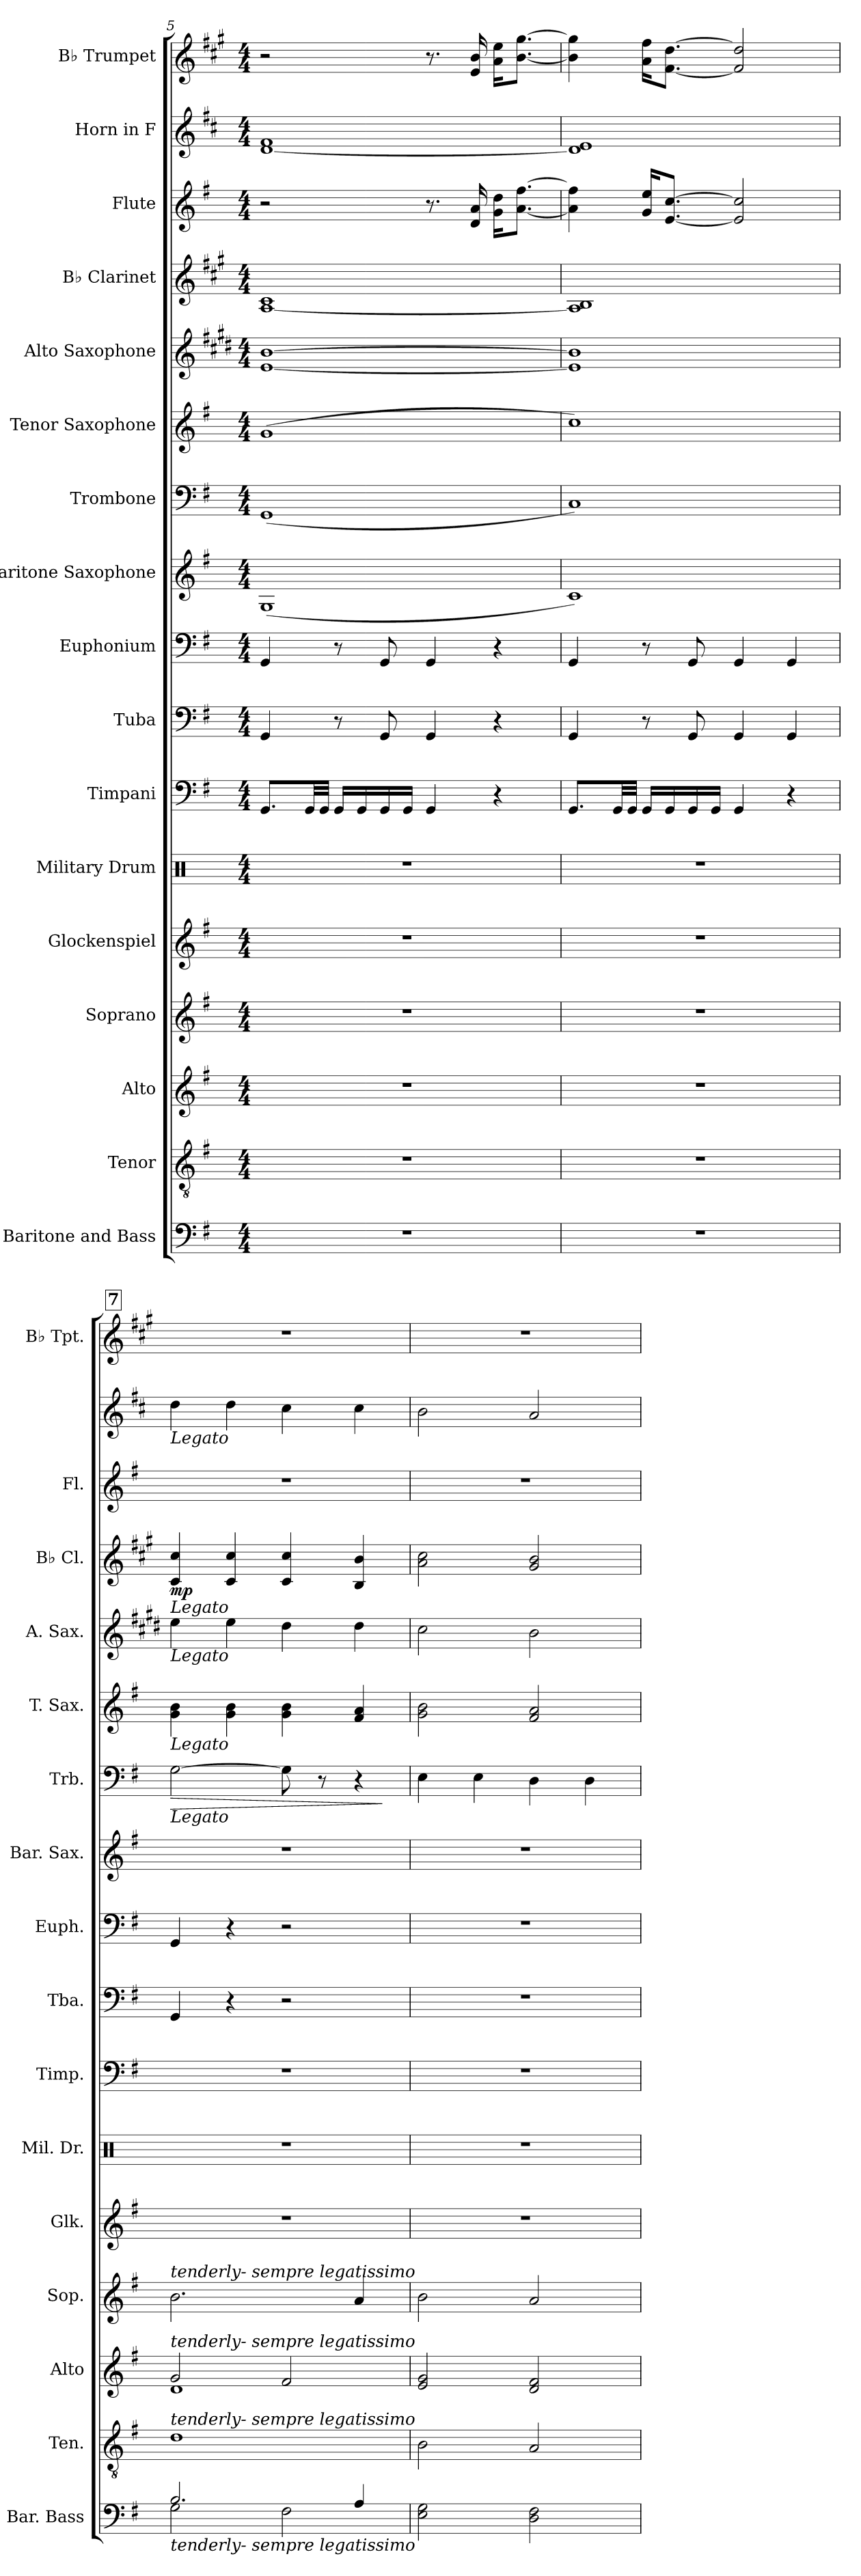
**kern	**dynam	**kern	**dynam	**kern	**kern	**dynam	**kern	**kern	**kern	**kern	**kern	**kern	**kern	**dynam	**kern	**kern	**kern	**dynam	**kern	**kern	**kern
*part17	*part17	*part16	*part16	*part15	*part14	*part14	*part13	*part12	*part11	*part10	*part9	*part8	*part7	*part7	*part6	*part5	*part4	*part4	*part3	*part2	*part1
*staff17	*staff17	*staff16	*staff16	*staff15	*staff14	*staff14	*staff13	*staff12	*staff11	*staff10	*staff9	*staff8	*staff7	*staff7	*staff6	*staff5	*staff4	*staff4	*staff3	*staff2	*staff1
*I"Baritone and Bass	*	*I"Tenor	*	*I"Alto	*I"Soprano	*	*I"Glockenspiel	*I"Military Drum	*I"Timpani	*I"Tuba	*I"Euphonium	*I"Baritone Saxophone	*I"Trombone	*	*I"Tenor Saxophone	*I"Alto Saxophone	*I"B♭ Clarinet	*	*I"Flute	*I"Horn in F	*I"B♭ Trumpet
*I'Bar. Bass	*	*I'Ten.	*	*I'Alto	*I'Sop.	*	*I'Glk.	*I'Mil. Dr.	*I'Timp.	*I'Tba.	*I'Euph.	*I'Bar. Sax.	*I'Trb.	*	*I'T. Sax.	*I'A. Sax.	*I'B♭ Cl.	*	*I'Fl.	*	*I'B♭ Tpt.
!!LO:PB:g=z
*clefF4	*	*clefGv2	*	*clefG2	*clefG2	*	*clefG2	*clefX	*clefF4	*clefF4	*clefF4	*clefG2	*clefF4	*	*clefG2	*clefG2	*clefG2	*	*clefG2	*clefG2	*clefG2
*	*	*	*	*	*	*	*ITrd-14c-24	*	*	*	*	*ITrd12c21	*	*	*ITrd8c14	*ITrd5c9	*ITrd1c2	*	*	*ITrd4c7	*ITrd1c2
*k[f#]	*	*k[f#]	*	*k[f#]	*k[f#]	*	*k[f#]	*k[]	*k[f#]	*k[f#]	*k[f#]	*k[f#]	*k[f#]	*	*k[f#]	*k[f#]	*k[f#]	*	*k[f#]	*k[f#]	*k[f#]
*M4/4	*	*M4/4	*	*M4/4	*M4/4	*	*M4/4	*M4/4	*M4/4	*M4/4	*M4/4	*M4/4	*M4/4	*	*M4/4	*M4/4	*M4/4	*	*M4/4	*M4/4	*M4/4
=5	=5	=5	=5	=5	=5	=5	=5	=5	=5	=5	=5	=5	=5	=5	=5	=5	=5	=5	=5	=5	=5
1r	.	1r	.	1r	1r	.	1r	1r	8.GG/L	4GG/	4GG/	(1GG	(1GG	.	(1G	[1G [1d	[1G 1B	.	2r	[1G 1B	2r
.	.	.	.	.	.	.	.	.	32GG/LL	.	.	.	.	.	.	.	.	.	.	.	.
.	.	.	.	.	.	.	.	.	32GG/JJJ	.	.	.	.	.	.	.	.	.	.	.	.
.	.	.	.	.	.	.	.	.	16GG/LL	8r	8r	.	.	.	.	.	.	.	.	.	.
.	.	.	.	.	.	.	.	.	16GG/	.	.	.	.	.	.	.	.	.	.	.	.
.	.	.	.	.	.	.	.	.	16GG/	8GG/	8GG/	.	.	.	.	.	.	.	.	.	.
.	.	.	.	.	.	.	.	.	16GG/JJ	.	.	.	.	.	.	.	.	.	.	.	.
.	.	.	.	.	.	.	.	.	4GG/	4GG/	4GG/	.	.	.	.	.	.	.	8.r	.	8.r
.	.	.	.	.	.	.	.	.	.	.	.	.	.	.	.	.	.	.	16d/ 16a/	.	16d/ 16a/
.	.	.	.	.	.	.	.	.	4r	4r	4r	.	.	.	.	.	.	.	16g\ 16dd\KL	.	16g\ 16dd\KL
.	.	.	.	.	.	.	.	.	.	.	.	.	.	.	.	.	.	.	[8.a\ [8.ff#\J	.	[8.a\ [8.ff#\J
=6	=6	=6	=6	=6	=6	=6	=6	=6	=6	=6	=6	=6	=6	=6	=6	=6	=6	=6	=6	=6	=6
1r	.	1r	.	1r	1r	.	1r	1r	8.GG/L	4GG/	4GG/	1C)	1C)	.	1c)	1G] 1d]	1G] 1A	.	4a\] 4ff#\]	1G] 1A	4a\] 4ff#\]
.	.	.	.	.	.	.	.	.	32GG/LL	.	.	.	.	.	.	.	.	.	.	.	.
.	.	.	.	.	.	.	.	.	32GG/JJJ	.	.	.	.	.	.	.	.	.	.	.	.
.	.	.	.	.	.	.	.	.	16GG/LL	8r	8r	.	.	.	.	.	.	.	16g/ 16ee/KL	.	16g\ 16ee\KL
.	.	.	.	.	.	.	.	.	16GG/	.	.	.	.	.	.	.	.	.	[8.e/ [8.cc/J	.	[8.e\ [8.cc\J
.	.	.	.	.	.	.	.	.	16GG/	8GG/	8GG/	.	.	.	.	.	.	.	.	.	.
.	.	.	.	.	.	.	.	.	16GG/JJ	.	.	.	.	.	.	.	.	.	.	.	.
.	.	.	.	.	.	.	.	.	4GG/	4GG/	4GG/	.	.	.	.	.	.	.	2e/] 2cc/]	.	2e/] 2cc/]
.	.	.	.	.	.	.	.	.	4r	4GG/	4GG/	.	.	.	.	.	.	.	.	.	.
!!LO:REH:place=s1:a:B:fs=14:t=7
=7	=7	=7	=7	=7	=7	=7	=7	=7	=7	=7	=7	=7	=7	=7	=7	=7	=7	=7	=7	=7	=7
*^	*	*	*	*^	*	*	*	*	*	*	*	*	*	*	*	*	*	*	*	*	*
!	!	!	!	!	!	!	!	!	!	!	!	!	!	!	!	!	!	!	!	!	!	!LO:TX:b:i:t=Legato	!
!	!	!	!	!	!	!	!	!	!	!	!	!	!	!	!	!	!	!	!LO:TX:b:i:t=Legato	!	!	!	!
!	!	!	!	!	!	!	!	!	!	!	!	!	!	!	!	!	!	!LO:TX:b:i:t=Legato	!	!	!	!	!
!	!	!	!	!	!	!	!	!	!	!	!	!	!	!	!	!	!LO:TX:b:i:t=Legato	!	!	!	!	!	!
!	!	!	!	!	!	!	!	!	!	!	!	!	!	!	!LO:TX:b:i:t=Legato	!	!	!	!	!	!	!	!
!	!	!	!	!	!	!	!LO:TX:a:i:t=tenderly- sempre legatissimo	!	!	!	!	!	!	!	!	!	!	!	!	!	!	!	!
!	!	!	!	!	!LO:TX:a:i:t=tenderly- sempre legatissimo	!	!	!	!	!	!	!	!	!	!	!	!	!	!	!	!	!	!
!	!	!	!LO:TX:a:i:t=tenderly- sempre legatissimo	!	!	!	!	!	!	!	!	!	!	!	!	!	!	!	!	!	!	!	!
!LO:TX:b:i:t=tenderly- sempre legatissimo	!	!	!	!	!	!	!	!	!	!	!	!	!	!	!	!	!	!	!	!	!	!	!
!	!	!LO:DY:b	!	!LO:DY:b	!	!	!	!	!	!	!	!	!	!	!	!LO:HP:b	!	!	!	!	!	!	!
!	!	!	!	!LO:DY:n=1:a	!	!	!	!LO:DY:b	!	!	!	!	!	!	!	!	!	!	!	!LO:DY:b	!	!	!
2.B/	2G\	other-dynamics	1d	other-dynamics other-dynamics	2g/	1d	2.b\	other-dynamics	1r	1r	1r	4GG/	4GG/	1r	[2G\	>	4G\ 4B\	4g\	4B/ 4b/	mp	1r	4g\	1r
.	.	.	.	.	.	.	.	.	.	.	.	4r	4r	.	.	.	4G\ 4B\	4g\	4B/ 4b/	.	.	4g\	.
.	2F#\	.	.	.	2f#/	.	.	.	.	.	.	2r	2r	.	8G\]	.	4G\ 4B\	4f#\	4B/ 4b/	.	.	4f#\	.
.	.	.	.	.	.	.	.	.	.	.	.	.	.	.	8r	.	.	.	.	.	.	.	.
4A/	.	.	.	.	.	.	4a/	.	.	.	.	.	.	.	4r	.	4F#/ 4A/	4f#\	4A/ 4a/	.	.	4f#\	.
*v	*v	*	*	*	*v	*v	*	*	*	*	*	*	*	*	*	*	*	*	*	*	*	*	*
.	.	.	.	.	.	.	.	.	.	.	.	.	.	]	.	.	.	.	.	.	.
=8	=8	=8	=8	=8	=8	=8	=8	=8	=8	=8	=8	=8	=8	=8	=8	=8	=8	=8	=8	=8	=8
2E\ 2G\	.	2B\	.	2e/ 2g/	2b\	.	1r	1r	1r	1r	1r	1r	4E\	.	2G\ 2B\	2e\	2g\ 2b\	.	1r	2e\	1r
.	.	.	.	.	.	.	.	.	.	.	.	.	4E\	.	.	.	.	.	.	.	.
2D\ 2F#\	.	2A/	.	2d/ 2f#/	2a/	.	.	.	.	.	.	.	4D\	.	2F#/ 2A/	2d\	2f#/ 2a/	.	.	2d/	.
.	.	.	.	.	.	.	.	.	.	.	.	.	4D\	.	.	.	.	.	.	.	.
=	=	=	=	=	=	=	=	=	=	=	=	=	=	=	=	=	=	=	=	=	=
*-	*-	*-	*-	*-	*-	*-	*-	*-	*-	*-	*-	*-	*-	*-	*-	*-	*-	*-	*-	*-	*-
